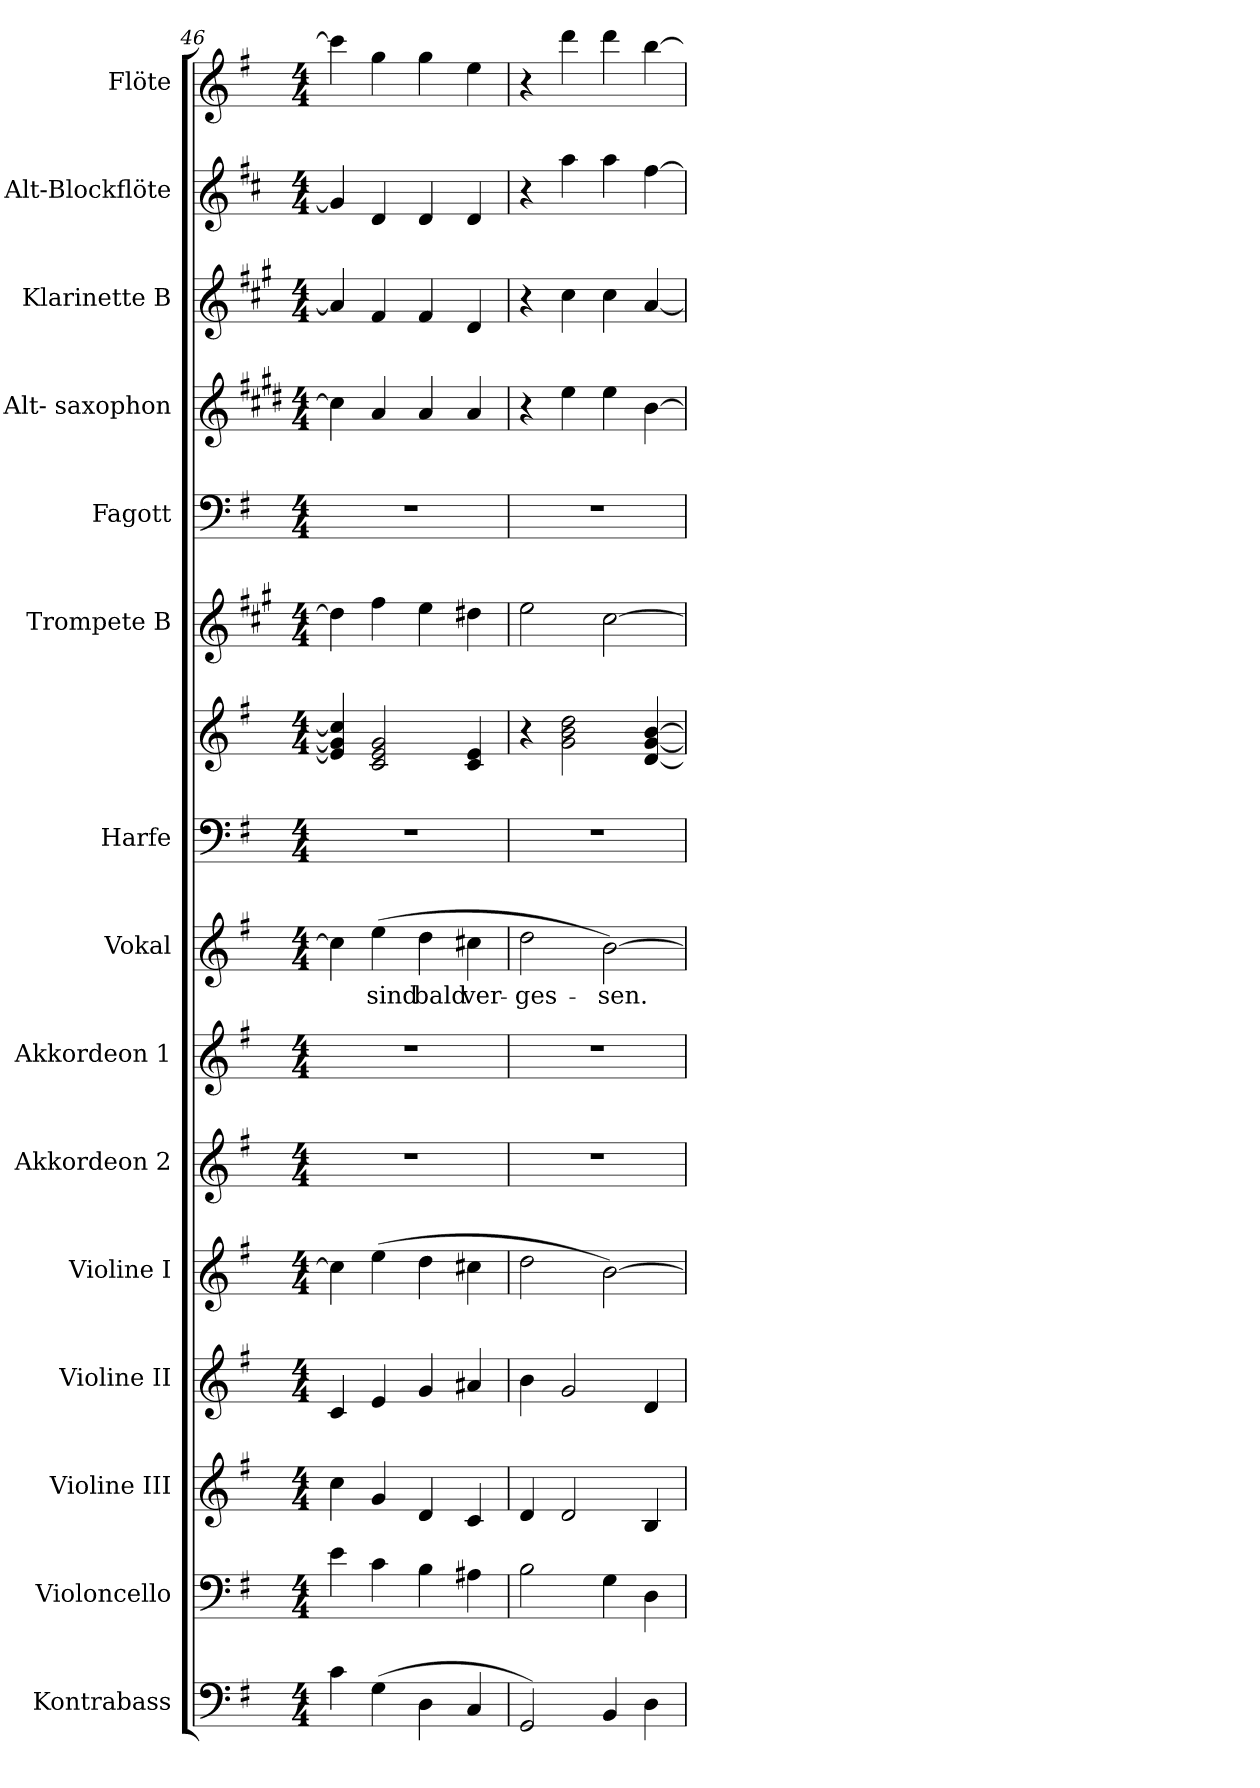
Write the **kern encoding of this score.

**kern	**kern	**kern	**kern	**kern	**kern	**kern	**kern	**text	**kern	**kern	**kern	**kern	**kern	**kern	**kern	**kern
*part15	*part14	*part13	*part12	*part11	*part10	*part9	*part8	*part8	*part7	*part7	*part6	*part5	*part4	*part3	*part2	*part1
*staff16	*staff15	*staff14	*staff13	*staff12	*staff11	*staff10	*staff9	*staff9	*staff8	*staff7	*staff6	*staff5	*staff4	*staff3	*staff2	*staff1
*I"Kontrabass	*I"Violoncello	*I"Violine III	*I"Violine II	*I"Violine I	*I"Akkordeon 2	*I"Akkordeon 1	*I"Vokal	*	*I"Harfe	*	*I"Trompete B	*I"Fagott	*I"Alt- saxophon	*I"Klarinette B	*I"Alt-Blockflöte	*I"Flöte
*I'Kb.	*I'Vc.	*I'Vln. III	*I'Vln. II	*I'Vln. I	*I'Akk.	*I'Akk.	*I'Vokal	*	*I'Hf.	*	*I'Tpt.	*I'Fgt.	*I'ASax.	*I'Kl.	*	*I'Fl.
*clefF4	*clefF4	*clefG2	*clefG2	*clefG2	*clefG2	*clefG2	*clefG2	*	*clefF4	*clefG2	*clefG2	*clefF4	*clefG2	*clefG2	*clefG2	*clefG2
*ITrd7c12	*	*	*	*	*	*	*	*	*	*	*ITrd1c2	*	*ITrd5c9	*ITrd1c2	*ITrd-3c-5	*
*k[f#]	*k[f#]	*k[f#]	*k[f#]	*k[f#]	*k[f#]	*k[f#]	*k[f#]	*	*k[f#]	*k[f#]	*k[f#]	*k[f#]	*k[f#]	*k[f#]	*k[f#]	*k[f#]
*G:	*G:	*G:	*G:	*G:	*G:	*G:	*G:	*	*G:	*G:	*G:	*G:	*G:	*G:	*G:	*G:
*M4/4	*M4/4	*M4/4	*M4/4	*M4/4	*M4/4	*M4/4	*M4/4	*	*M4/4	*M4/4	*M4/4	*M4/4	*M4/4	*M4/4	*M4/4	*M4/4
=46	=46	=46	=46	=46	=46	=46	=46	=46	=46	=46	=46	=46	=46	=46	=46	=46
4Ci\	4ei\	4cci\	4ci/	4cci\]	1r	1r	4cci\]	.	1r	4ei/] 4gi] 4cci]	4cci\]	1r	4ei\]	4gi/]	4cci/]	4ccci\]
!	!	!	!	!	!	!	!	!LO:LY:b:color=#000000	!	!	!	!	!	!	!	!
(4GGi\	4ci\	4gi/	4ei/	(4eei\	.	.	(4eei\	sind	.	2ci/ 2ei 2gi	4eei\	.	4ci/	4ei/	4gi/	4ggi\
!	!	!	!	!	!	!	!	!LO:LY:b:color=#000000	!	!	!	!	!	!	!	!
4DDi\	4Bi\	4di/	4gi/	4ddi\	.	.	4ddi\	bald	.	.	4ddi\	.	4ci/	4ei/	4gi/	4ggi\
!	!	!	!	!	!	!	!	!LO:LY:b:color=#000000	!	!	!	!	!	!	!	!
4CCi/	4A#Xi\	4ci/	4a#Xi/	4cc#Xi\	.	.	4cc#Xi\	ver-	.	4ci/ 4ei	4cc#Xi\	.	4ci/	4ci/	4gi/	4eei\
=47	=47	=47	=47	=47	=47	=47	=47	=47	=47	=47	=47	=47	=47	=47	=47	=47
!	!	!	!	!	!	!	!	!LO:LY:b:color=#000000	!	!	!	!	!	!	!	!
2GGGi/)	2Bi\	4di/	4bi\	2ddi\	1r	1r	2ddi\	-ges-	1r	4r	2ddi\	1r	4r	4r	4r	4r
.	.	2di/	2gi/	.	.	.	.	.	.	2gi\ 2bi 2ddi	.	.	4gi\	4bi\	4dddi\	4dddi\
!	!	!	!	!	!	!	!	!LO:LY:b:color=#000000	!	!	!	!	!	!	!	!
4BBBi/	4Gi\	.	.	[>2bi\)	.	.	[>2bi\)	-sen.	.	.	[>2bi\	.	4gi\	4bi\	4dddi\	4dddi\
4DDi\	4Di\	4Bi/	4di/	.	.	.	.	.	.	[<4di/ [<4gi [>4bi	.	.	[>4di\	[<4gi/	[>4bbi\	[>4bbi\
=	=	=	=	=	=	=	=	=	=	=	=	=	=	=	=	=
*-	*-	*-	*-	*-	*-	*-	*-	*-	*-	*-	*-	*-	*-	*-	*-	*-
